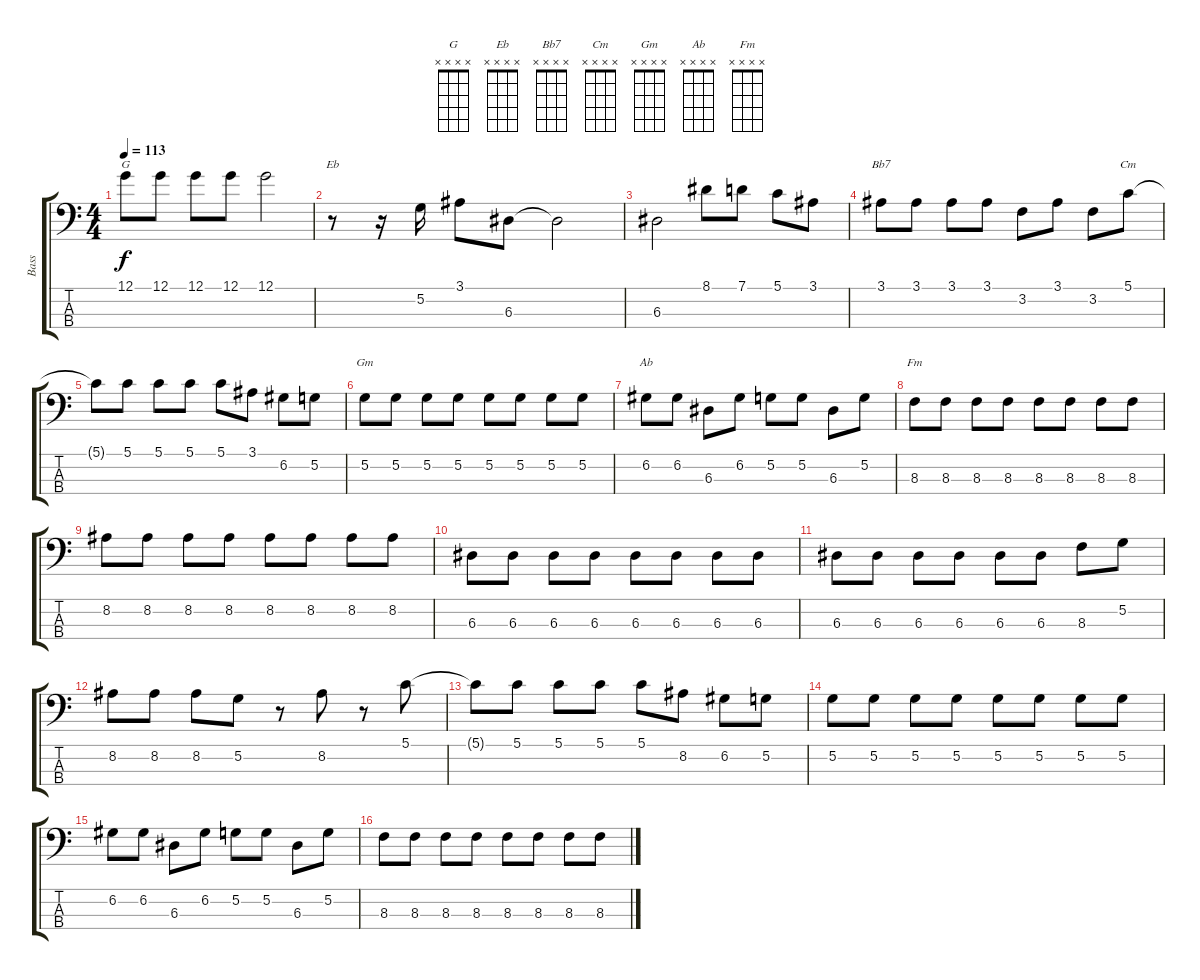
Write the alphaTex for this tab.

\track ("Bass" "Bass") {instrument electricbassfinger}
\staff {score tabs}
\tuning (G2 D2 A1 E1) {hide}
\chord ("G" x x x x)
\chord ("Eb" x x x x)
\chord ("Bb7" x x x x)
\chord ("Cm" x x x x)
\chord ("Gm" x x x x)
\chord ("Ab" x x x x)
\chord ("Fm" x x x x)
\ts (4 4)
\tempo 113
\clef f4
\ks c
12.1.8{ch "G" dy f} 12.1.8 12.1.8 12.1.8 12.1.2 |
r.8{ch "Eb"} r.16 5.2.16 3.1.8 6.3.8 6.3{t}.2 |
6.3.2 8.1.8 7.1.8 5.1.8 3.1.8 |
3.1.8{ch "Bb7"} 3.1.8 3.1.8 3.1.8 3.2.8 3.1.8 3.2.8 5.1.8{ch "Cm"} |
5.1{t}.8 5.1.8 5.1.8 5.1.8 5.1.8 3.1.8 6.2.8 5.2.8 |
5.2.8{ch "Gm"} 5.2.8 5.2.8 5.2.8 5.2.8 5.2.8 5.2.8 5.2.8 |
6.2.8{ch "Ab"} 6.2.8 6.3.8 6.2.8 5.2.8 5.2.8 6.3.8 5.2.8 |
8.3.8{ch "Fm"} 8.3.8 8.3.8 8.3.8 8.3.8 8.3.8 8.3.8 8.3.8 |
8.2.8 8.2.8 8.2.8 8.2.8 8.2.8 8.2.8 8.2.8 8.2.8 |
6.3.8 6.3.8 6.3.8 6.3.8 6.3.8 6.3.8 6.3.8 6.3.8 |
6.3.8 6.3.8 6.3.8 6.3.8 6.3.8 6.3.8 8.3.8 5.2.8 |
8.2.8 8.2.8 8.2.8 5.2.8 r.8 8.2.8 r.8 5.1.8 |
5.1{t}.8 5.1.8 5.1.8 5.1.8 5.1.8 8.2.8 6.2.8 5.2.8 |
5.2.8 5.2.8 5.2.8 5.2.8 5.2.8 5.2.8 5.2.8 5.2.8 |
6.2.8 6.2.8 6.3.8 6.2.8 5.2.8 5.2.8 6.3.8 5.2.8 |
8.3.8 8.3.8 8.3.8 8.3.8 8.3.8 8.3.8 8.3.8 8.3.8
